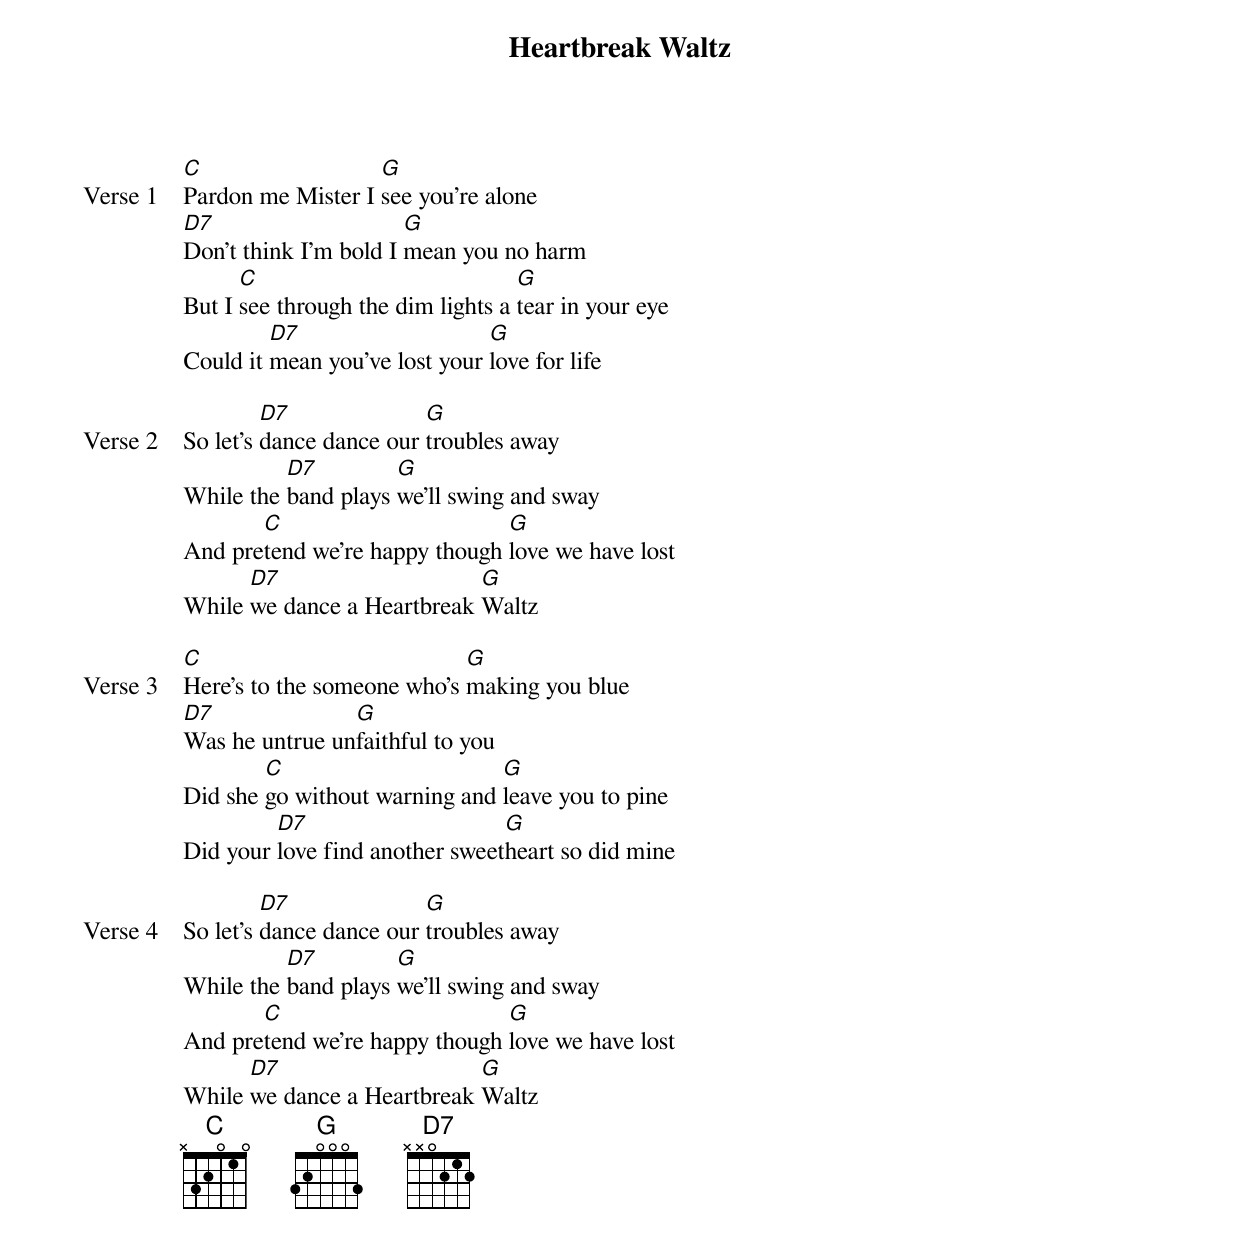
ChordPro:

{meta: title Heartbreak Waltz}
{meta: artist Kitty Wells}
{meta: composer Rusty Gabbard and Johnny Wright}
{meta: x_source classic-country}
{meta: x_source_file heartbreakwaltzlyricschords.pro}
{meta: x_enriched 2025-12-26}

{start_of_verse: Verse 1}
[C]Pardon me Mister I [G]see you're alone
[D7]Don't think I'm bold I [G]mean you no harm
But I [C]see through the dim lights a [G]tear in your eye
Could it [D7]mean you've lost your [G]love for life
{end_of_verse}

{start_of_verse: Verse 2}
So let's [D7]dance dance our [G]troubles away
While the [D7]band plays [G]we'll swing and sway
And pre[C]tend we're happy though [G]love we have lost
While [D7]we dance a Heartbreak [G]Waltz
{end_of_verse}

{start_of_verse: Verse 3}
[C]Here's to the someone who's [G]making you blue
[D7]Was he untrue un[G]faithful to you
Did she [C]go without warning and [G]leave you to pine
Did your [D7]love find another sweet[G]heart so did mine
{end_of_verse}

{start_of_verse: Verse 4}
So let's [D7]dance dance our [G]troubles away
While the [D7]band plays [G]we'll swing and sway
And pre[C]tend we're happy though [G]love we have lost
While [D7]we dance a Heartbreak [G]Waltz
{end_of_verse}
